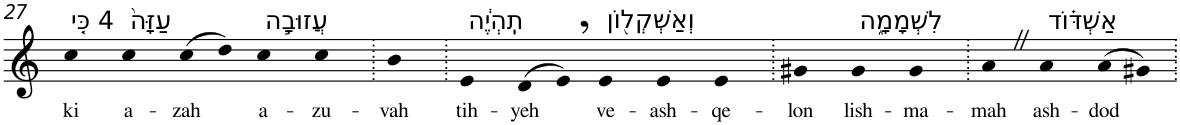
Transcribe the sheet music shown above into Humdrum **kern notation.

**kern	**text
*part1	*part1
*staff1	*staff1
*I"Piano	*
*I'Pno	*
!!LO:PB:g=z
*clefG2	*
*k[]	*
=27	=27
!LO:TX:a:t=4 כִּ֤י	!
!	!LO:LY:b
4cc	ki
!LO:TX:a:t=עַזָּה֙	!
!	!LO:LY:b
4cc	a-
!	!LO:LY:b
(>8cc	-zah
8dd)	.
!LO:TX:a:t=עֲזוּבָ֣ה	!
!	!LO:LY:b
4cc	a-
!	!LO:LY:b
4cc	-zu-
=28.	=28.
!	!LO:LY:b
4b	-vah
=29.	=29.
!LO:TX:a:t=תִֽהְיֶ֔ה	!
!	!LO:LY:b
4e	tih-
!	!LO:LY:b
(>8d	-yeh
8e,)	.
!LO:TX:a:t=וְאַשְׁקְל֖וֹן	!
!	!LO:LY:b
4e	ve-
!	!LO:LY:b
4e	-ash-
!	!LO:LY:b
4e	-qe-
=30.	=30.
!	!LO:LY:b
4g#X	-lon
!LO:TX:a:t=לִשְׁמָמָ֑ה	!
!	!LO:LY:b
4g#	lish-
!	!LO:LY:b
4g#	-ma-
=31.	=31.
!	!LO:LY:b
4aZ	-mah
!LO:TX:a:t=אַשְׁדּ֗וֹד	!
!	!LO:LY:b
4a	ash-
!	!LO:LY:b
(>8a	-dod
8g#X)	.
=.	=.
*-	*-
